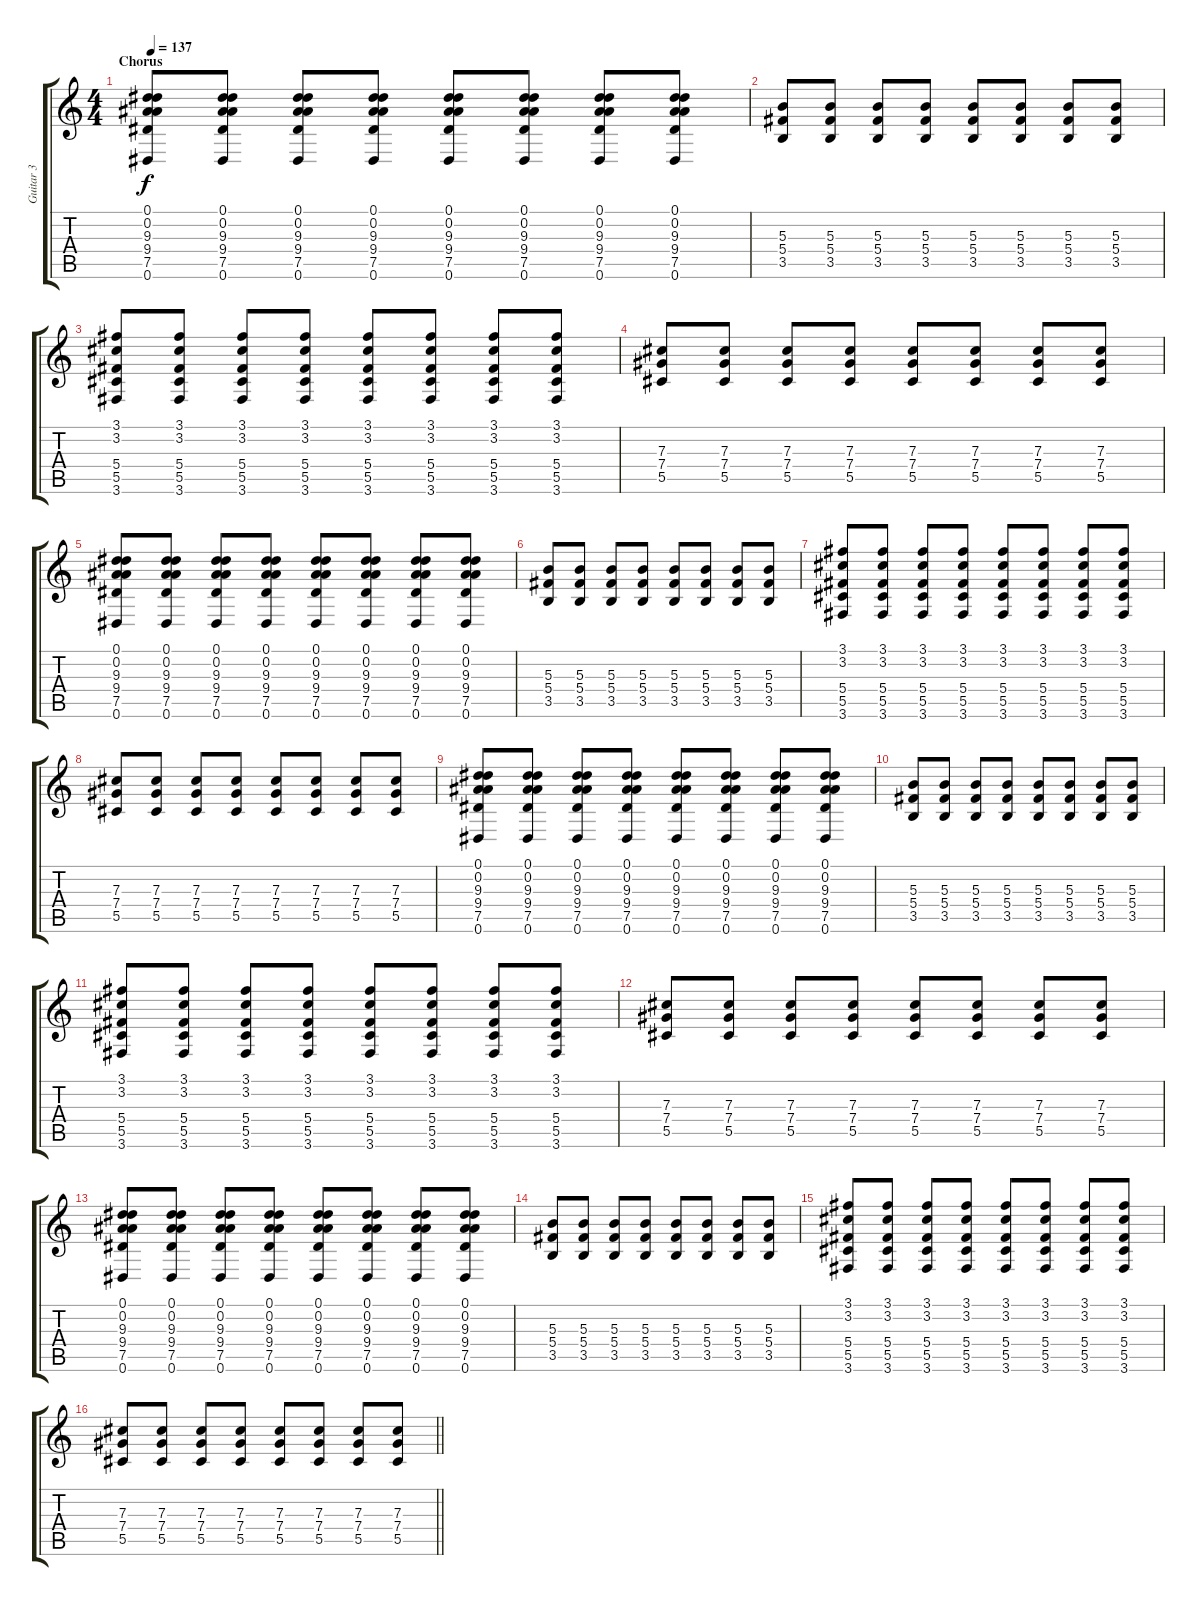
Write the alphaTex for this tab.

\track ("Guitar 3" "Guitar 3") {instrument distortionguitar}
\staff {score tabs}
\tuning (Eb4 Bb3 Gb3 Db3 Ab2 Eb2) {hide}
\ts (4 4)
\section ("" "Chorus")
\tempo 137
\clef g2
\ks c
(0.1 0.2 9.3 9.4 7.5 0.6).8{dy f} (0.1 0.2 9.3 9.4 7.5 0.6).8 (0.1 0.2 9.3 9.4 7.5 0.6).8 (0.1 0.2 9.3 9.4 7.5 0.6).8 (0.1 0.2 9.3 9.4 7.5 0.6).8 (0.1 0.2 9.3 9.4 7.5 0.6).8 (0.1 0.2 9.3 9.4 7.5 0.6).8 (0.1 0.2 9.3 9.4 7.5 0.6).8 |
(5.3 5.4 3.5).8 (5.3 5.4 3.5).8 (5.3 5.4 3.5).8 (5.3 5.4 3.5).8 (5.3 5.4 3.5).8 (5.3 5.4 3.5).8 (5.3 5.4 3.5).8 (5.3 5.4 3.5).8 |
(3.1 3.2 5.4 5.5 3.6).8 (3.1 3.2 5.4 5.5 3.6).8 (3.1 3.2 5.4 5.5 3.6).8 (3.1 3.2 5.4 5.5 3.6).8 (3.1 3.2 5.4 5.5 3.6).8 (3.1 3.2 5.4 5.5 3.6).8 (3.1 3.2 5.4 5.5 3.6).8 (3.1 3.2 5.4 5.5 3.6).8 |
(7.3 7.4 5.5).8 (7.3 7.4 5.5).8 (7.3 7.4 5.5).8 (7.3 7.4 5.5).8 (7.3 7.4 5.5).8 (7.3 7.4 5.5).8 (7.3 7.4 5.5).8 (7.3 7.4 5.5).8 |
(0.1 0.2 9.3 9.4 7.5 0.6).8 (0.1 0.2 9.3 9.4 7.5 0.6).8 (0.1 0.2 9.3 9.4 7.5 0.6).8 (0.1 0.2 9.3 9.4 7.5 0.6).8 (0.1 0.2 9.3 9.4 7.5 0.6).8 (0.1 0.2 9.3 9.4 7.5 0.6).8 (0.1 0.2 9.3 9.4 7.5 0.6).8 (0.1 0.2 9.3 9.4 7.5 0.6).8 |
(5.3 5.4 3.5).8 (5.3 5.4 3.5).8 (5.3 5.4 3.5).8 (5.3 5.4 3.5).8 (5.3 5.4 3.5).8 (5.3 5.4 3.5).8 (5.3 5.4 3.5).8 (5.3 5.4 3.5).8 |
(3.1 3.2 5.4 5.5 3.6).8 (3.1 3.2 5.4 5.5 3.6).8 (3.1 3.2 5.4 5.5 3.6).8 (3.1 3.2 5.4 5.5 3.6).8 (3.1 3.2 5.4 5.5 3.6).8 (3.1 3.2 5.4 5.5 3.6).8 (3.1 3.2 5.4 5.5 3.6).8 (3.1 3.2 5.4 5.5 3.6).8 |
(7.3 7.4 5.5).8 (7.3 7.4 5.5).8 (7.3 7.4 5.5).8 (7.3 7.4 5.5).8 (7.3 7.4 5.5).8 (7.3 7.4 5.5).8 (7.3 7.4 5.5).8 (7.3 7.4 5.5).8 |
(0.1 0.2 9.3 9.4 7.5 0.6).8 (0.1 0.2 9.3 9.4 7.5 0.6).8 (0.1 0.2 9.3 9.4 7.5 0.6).8 (0.1 0.2 9.3 9.4 7.5 0.6).8 (0.1 0.2 9.3 9.4 7.5 0.6).8 (0.1 0.2 9.3 9.4 7.5 0.6).8 (0.1 0.2 9.3 9.4 7.5 0.6).8 (0.1 0.2 9.3 9.4 7.5 0.6).8 |
(5.3 5.4 3.5).8 (5.3 5.4 3.5).8 (5.3 5.4 3.5).8 (5.3 5.4 3.5).8 (5.3 5.4 3.5).8 (5.3 5.4 3.5).8 (5.3 5.4 3.5).8 (5.3 5.4 3.5).8 |
(3.1 3.2 5.4 5.5 3.6).8 (3.1 3.2 5.4 5.5 3.6).8 (3.1 3.2 5.4 5.5 3.6).8 (3.1 3.2 5.4 5.5 3.6).8 (3.1 3.2 5.4 5.5 3.6).8 (3.1 3.2 5.4 5.5 3.6).8 (3.1 3.2 5.4 5.5 3.6).8 (3.1 3.2 5.4 5.5 3.6).8 |
(7.3 7.4 5.5).8 (7.3 7.4 5.5).8 (7.3 7.4 5.5).8 (7.3 7.4 5.5).8 (7.3 7.4 5.5).8 (7.3 7.4 5.5).8 (7.3 7.4 5.5).8 (7.3 7.4 5.5).8 |
(0.1 0.2 9.3 9.4 7.5 0.6).8 (0.1 0.2 9.3 9.4 7.5 0.6).8 (0.1 0.2 9.3 9.4 7.5 0.6).8 (0.1 0.2 9.3 9.4 7.5 0.6).8 (0.1 0.2 9.3 9.4 7.5 0.6).8 (0.1 0.2 9.3 9.4 7.5 0.6).8 (0.1 0.2 9.3 9.4 7.5 0.6).8 (0.1 0.2 9.3 9.4 7.5 0.6).8 |
(5.3 5.4 3.5).8 (5.3 5.4 3.5).8 (5.3 5.4 3.5).8 (5.3 5.4 3.5).8 (5.3 5.4 3.5).8 (5.3 5.4 3.5).8 (5.3 5.4 3.5).8 (5.3 5.4 3.5).8 |
(3.1 3.2 5.4 5.5 3.6).8 (3.1 3.2 5.4 5.5 3.6).8 (3.1 3.2 5.4 5.5 3.6).8 (3.1 3.2 5.4 5.5 3.6).8 (3.1 3.2 5.4 5.5 3.6).8 (3.1 3.2 5.4 5.5 3.6).8 (3.1 3.2 5.4 5.5 3.6).8 (3.1 3.2 5.4 5.5 3.6).8 |
\barLineRight lightlight
(7.3 7.4 5.5).8 (7.3 7.4 5.5).8 (7.3 7.4 5.5).8 (7.3 7.4 5.5).8 (7.3 7.4 5.5).8 (7.3 7.4 5.5).8 (7.3 7.4 5.5).8 (7.3 7.4 5.5).8
